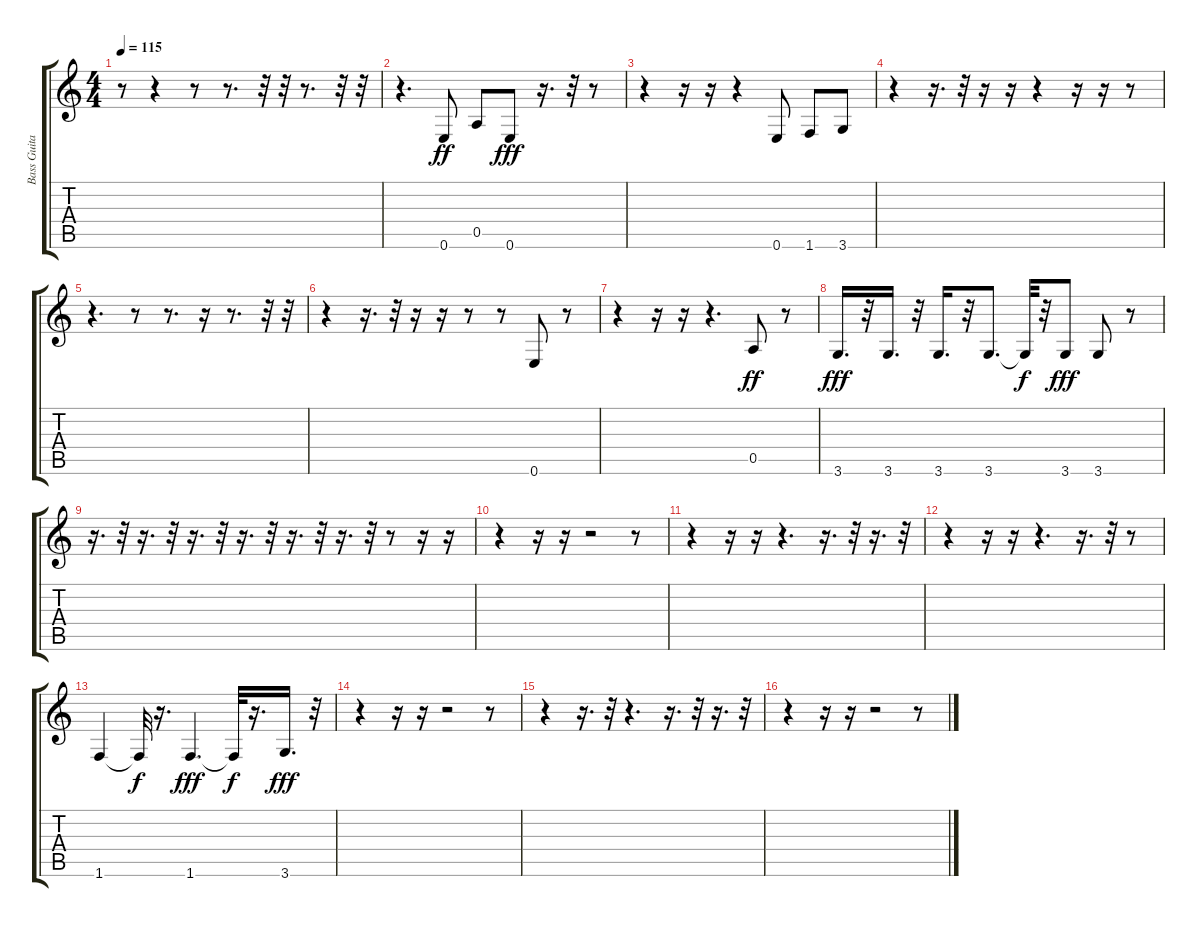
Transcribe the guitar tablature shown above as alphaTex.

\track ("Bass Guitar" "Bass Guita") {instrument fretlessbass}
\staff {score tabs}
\tuning (E4 B3 G3 D3 A2 E2) {hide}
\ts (4 4)
\tempo 115
\clef g2
\ks c
r.8{dy fff} r.4 r.8 r.8{d} r.32 r.32 r.8{d} r.32 r.32 |
r.4{d} 0.6.8{dy ff} 0.5.8 0.6.8{dy fff} r.16{d} r.32 r.8 |
r.4 r.16 r.16 r.4 0.6.8 1.6.8 3.6.8 |
r.4 r.16{d} r.32 r.16 r.16 r.4 r.16 r.16 r.8 |
r.4{d} r.8 r.8{d} r.16 r.8{d} r.32 r.32 |
r.4 r.16{d} r.32 r.16 r.16 r.8 r.8 0.6.8 r.8 |
r.4 r.16 r.16 r.4{d} 0.5.8{dy ff} r.8 |
3.6.16{d dy fff} r.32 3.6.16{d} r.32 3.6.16{d} r.32 3.6.8{d} 3.6{t}.32{dy f} r.32 3.6.8{dy fff} 3.6.8 r.8 |
r.16{d} r.32 r.16{d} r.32 r.16{d} r.32 r.16{d} r.32 r.16{d} r.32 r.16{d} r.32 r.8 r.16 r.16 |
r.4 r.16 r.16 r.2 r.8 |
r.4 r.16 r.16 r.4{d} r.16{d} r.32 r.16{d} r.32 |
r.4 r.16 r.16 r.4{d} r.16{d} r.32 r.8 |
1.6.4 1.6{t}.32{dy f} r.16{d} 1.6.4{d dy fff} 1.6{t}.32{dy f} r.16{d} 3.6.16{d dy fff} r.32 |
r.4 r.16 r.16 r.2 r.8 |
r.4 r.16{d} r.32 r.4{d} r.16{d} r.32 r.16{d} r.32 |
r.4 r.16 r.16 r.2 r.8
